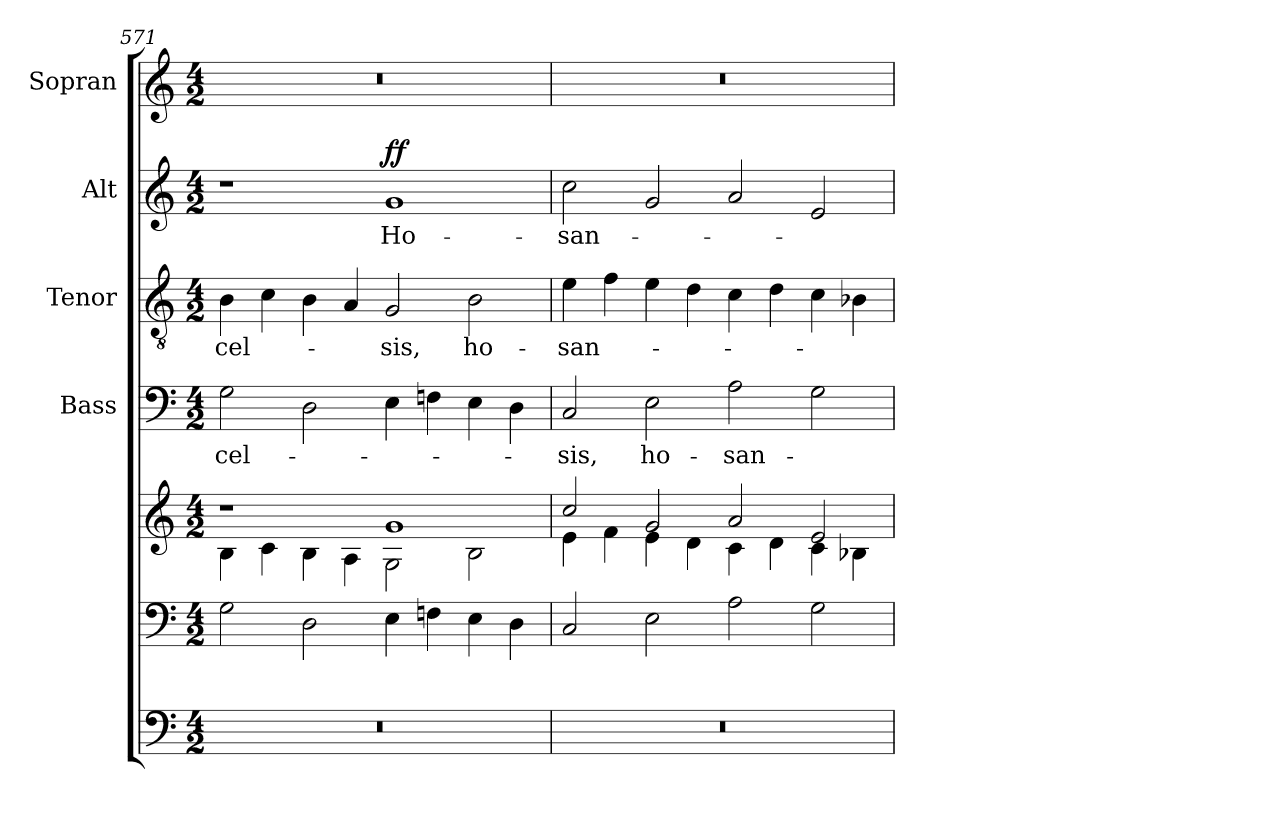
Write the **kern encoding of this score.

**kern	**kern	**kern	**kern	**text	**kern	**text	**kern	**text	**dynam	**kern
*part6	*part5	*part5	*part4	*part4	*part3	*part3	*part2	*part2	*part2	*part1
*staff7	*staff6	*staff5	*staff4	*staff4	*staff3	*staff3	*staff2	*staff2	*staff2	*staff1
*	*	*	*I"Bass	*	*I"Tenor	*	*I"Alt	*	*	*I"Sopran
*	*	*	*I'B.	*	*I'T.	*	*I'A.	*	*	*I'S.
*clefF4	*clefF4	*clefG2	*clefF4	*	*clefGv2	*	*clefG2	*	*	*clefG2
*k[]	*k[]	*k[]	*k[]	*	*k[]	*	*k[]	*	*	*k[]
*C:	*C:	*C:	*C:	*	*C:	*	*C:	*	*	*C:
*M4/2	*M4/2	*M4/2	*M4/2	*	*M4/2	*	*M4/2	*	*	*M4/2
=571	=571	=571	=571	=571	=571	=571	=571	=571	=571	=571
*	*	*^	*	*	*	*	*	*	*	*
!	!	!	!	!	!LO:LY:b	!	!LO:LY:b	!	!	!	!
0r	2G\	1r	4B\	2G\	-cel-	4B\	-cel-	1r	.	.	0r
.	.	.	4c\	.	.	4c\	.	.	.	.	.
.	2D\	.	4B\	2D\	.	4B\	.	.	.	.	.
.	.	.	4A\	.	.	4A/	.	.	.	.	.
!	!	!	!	!	!	!	!LO:LY:b	!	!LO:LY:b	!LO:DY:a	!
.	4E\	1g	2G\	4E\	.	2G/	-sis,	1g	Ho-	ff	.
.	4Fn\	.	.	4Fn\	.	.	.	.	.	.	.
!	!	!	!	!	!	!	!LO:LY:b	!	!	!	!
.	4E\	.	2B\	4E\	.	2B\	ho-	.	.	.	.
.	4D\	.	.	4D\	.	.	.	.	.	.	.
=572	=572	=572	=572	=572	=572	=572	=572	=572	=572	=572	=572
!	!	!	!	!	!LO:LY:b	!	!LO:LY:b	!	!LO:LY:b	!	!
0r	2C/	2cc/	4e\	2C/	-sis,	4e\	-san-	2cc\	-san-	.	0r
.	.	.	4f\	.	.	4f\	.	.	.	.	.
!	!	!	!	!	!LO:LY:b	!	!	!	!	!	!
.	2E\	2g/	4e\	2E\	ho-	4e\	.	2g/	.	.	.
.	.	.	4d\	.	.	4d\	.	.	.	.	.
!	!	!	!	!	!LO:LY:b	!	!	!	!	!	!
.	2A\	2a/	4c\	2A\	-san-	4c\	.	2a/	.	.	.
.	.	.	4d\	.	.	4d\	.	.	.	.	.
.	2G\	2e/	4c\	2G\	.	4c\	.	2e/	.	.	.
.	.	.	4B-X\	.	.	4B-X\	.	.	.	.	.
*	*	*v	*v	*	*	*	*	*	*	*	*
=	=	=	=	=	=	=	=	=	=	=
*-	*-	*-	*-	*-	*-	*-	*-	*-	*-	*-
